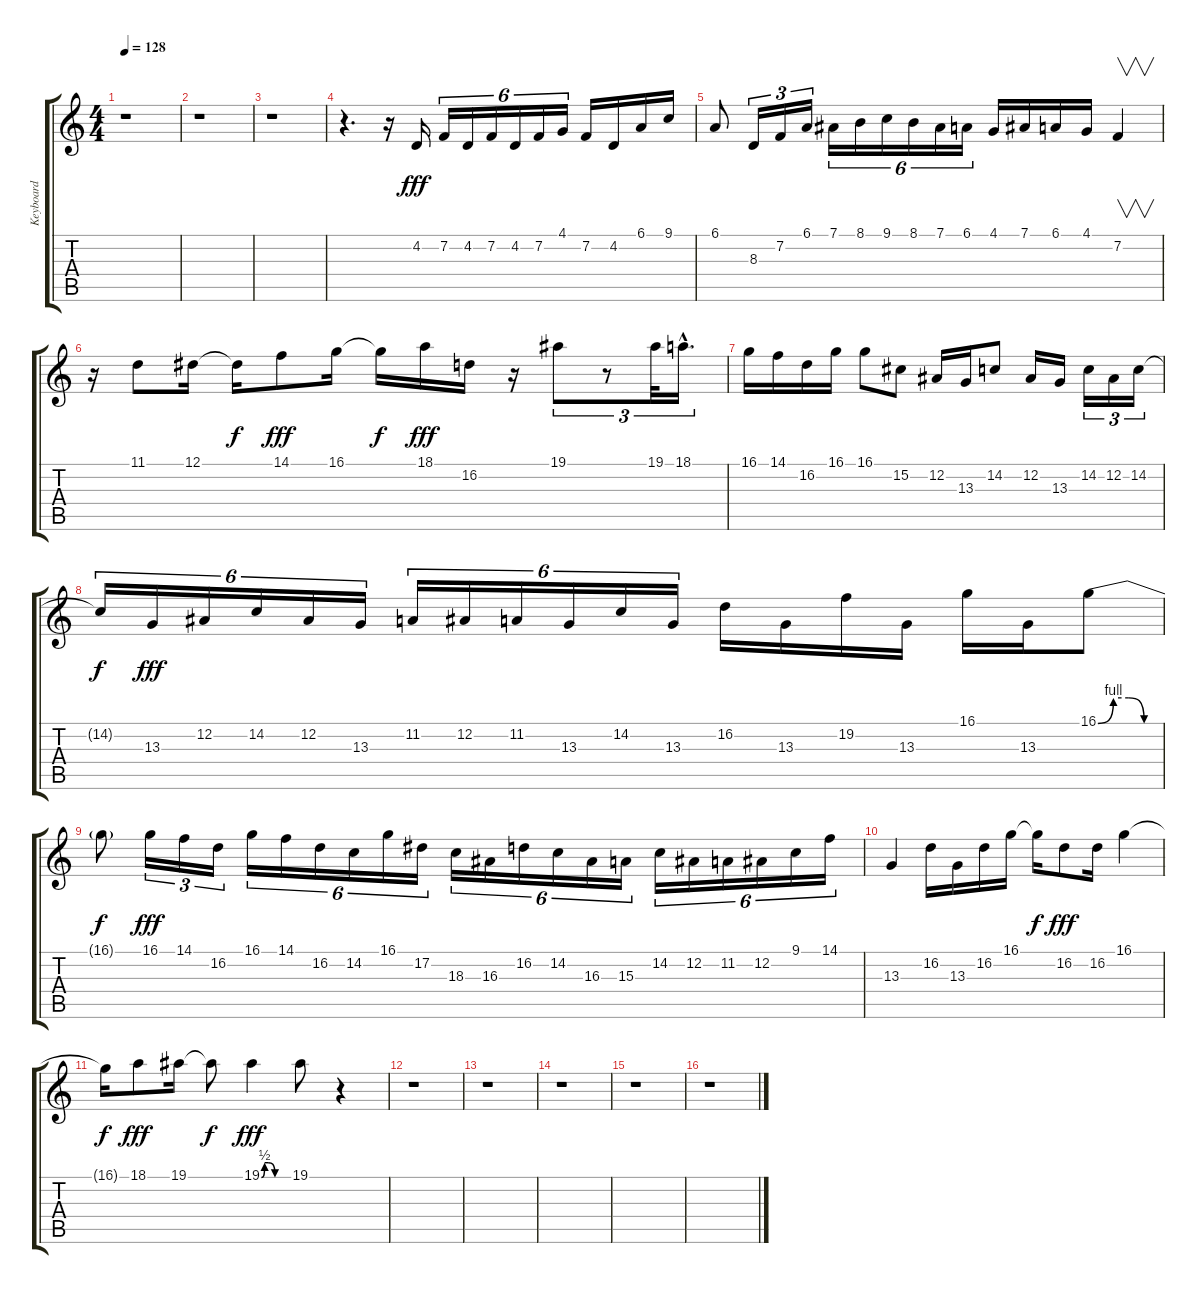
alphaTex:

\track ("Keyboard" "Keyboard") {instrument lead2sawtooth}
\staff {score tabs}
\tuning (Eb4 Bb3 Gb3 Db3 Ab2 Eb2) {hide}
\ts (4 4)
\tempo 128
\clef g2
\ks c
r.1{dy fff} |
r.1 |
r.1 |
r.4{d} r.16 4.2.16 7.2.16{tu (6 4)} 4.2.16{tu (6 4)} 7.2.16{tu (6 4)} 4.2.16{tu (6 4)} 7.2.16{tu (6 4)} 4.1.16{tu (6 4)} 7.2.16 4.2.16 6.1.16 9.1.16 |
6.1.8 8.3.16{tu (3 2)} 7.2.16{tu (3 2)} 6.1.16{tu (3 2)} 7.1.16{tu (6 4)} 8.1.16{tu (6 4)} 9.1.16{tu (6 4)} 8.1.16{tu (6 4)} 7.1.16{tu (6 4)} 6.1.16{tu (6 4)} 4.1.16 7.1.16 6.1.16 4.1.16 7.2.4{v} |
r.16 11.1.8 12.1.16 12.1{t}.16{dy f} 14.1.8{dy fff} 16.1.16 16.1{t}.16{dy f} 18.1.16{dy fff} 16.2.16 r.16 19.1.8{tu (3 2)} r.8{tu (3 2)} 19.1.32{tu (3 2)} 18.1{hac}.16{d tu (3 2)} |
16.1.16 14.1.16 16.2.16 16.1.16 16.1.8 15.2.8 12.2.16 13.3.16 14.2.8 12.2.16 13.3.16 14.2.16{tu (3 2)} 12.2.16{tu (3 2)} 14.2.16{tu (3 2)} |
14.2{t}.16{tu (6 4) dy f} 13.3.16{tu (6 4) dy fff} 12.2.16{tu (6 4)} 14.2.16{tu (6 4)} 12.2.16{tu (6 4)} 13.3.16{tu (6 4)} 11.2.16{tu (6 4)} 12.2.16{tu (6 4)} 11.2.16{tu (6 4)} 13.3.16{tu (6 4)} 14.2.16{tu (6 4)} 13.3.16{tu (6 4)} 16.2.16 13.3.16 19.2.16 13.3.16 16.1.16 13.3.16 16.1{be (custom 0 0 15 4 30 4 45 0 60 0)}.8 |
16.1{t}.8{dy f} 16.1.16{tu (3 2) dy fff} 14.1.16{tu (3 2)} 16.2.16{tu (3 2)} 16.1.16{tu (6 4)} 14.1.16{tu (6 4)} 16.2.16{tu (6 4)} 14.2.16{tu (6 4)} 16.1.16{tu (6 4)} 17.2.16{tu (6 4)} 18.3.16{tu (6 4)} 16.3.16{tu (6 4)} 16.2.16{tu (6 4)} 14.2.16{tu (6 4)} 16.3.16{tu (6 4)} 15.3.16{tu (6 4)} 14.2.16{tu (6 4)} 12.2.16{tu (6 4)} 11.2.16{tu (6 4)} 12.2.16{tu (6 4)} 9.1.16{tu (6 4)} 14.1.16{tu (6 4)} |
13.3.4 16.2.16 13.3.16 16.2.16 16.1.16 16.1{t}.16{dy f} 16.2.8{dy fff} 16.2.16 16.1.4 |
16.1{t}.16{dy f} 18.1.8{dy fff} 19.1.16 19.1{t}.8{dy f} 19.1{be (custom 0 0 7 2 15 2 30 0 35 0 45 0 60 0)}.4{dy fff} 19.1.8 r.4 |
r.1 |
r.1 |
r.1 |
r.1 |
r.1
